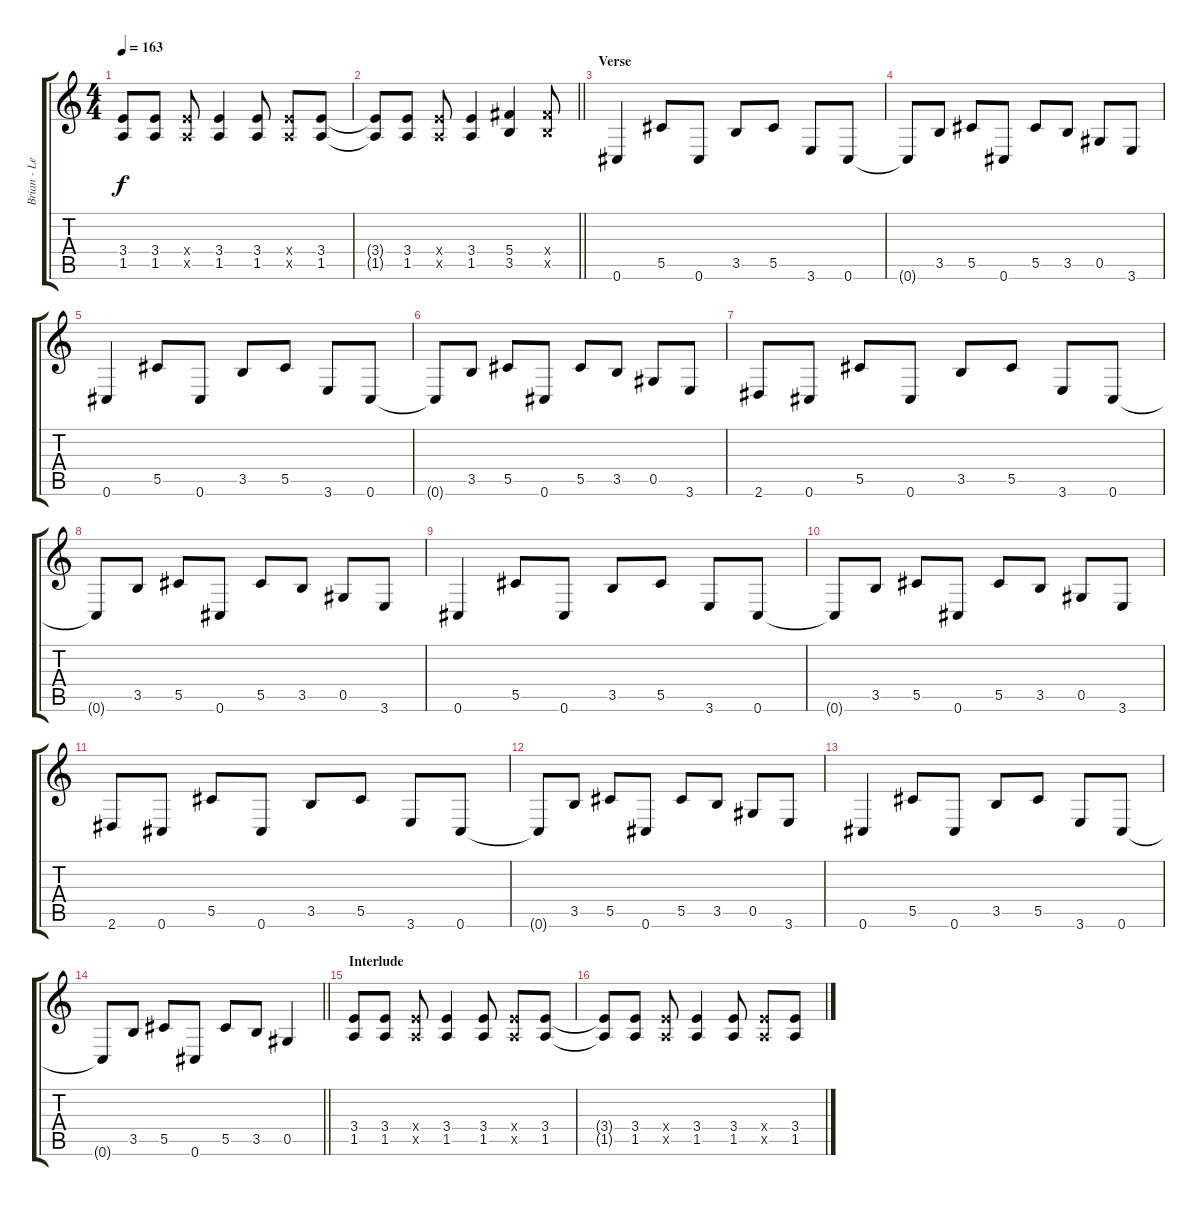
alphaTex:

\track ("Brian - Lead Gtr (1/2 Step Down Drop C#)" "Brian - Le") {instrument acousticguitarsteel}
\staff {score tabs}
\tuning (Eb4 Bb3 Gb3 Db3 Ab2 Db2) {hide}
\ts (4 4)
\tempo 163
\clef g2
\ks c
(3.4 1.5).8{dy f} (3.4 1.5).8 (3.4{x} 1.5{x}).8 (3.4 1.5).4 (3.4 1.5).8 (3.4{x} 1.5{x}).8 (3.4 1.5).8 |
\barLineRight lightlight
(3.4{t} 1.5{t}).8 (3.4 1.5).8 (3.4{x} 1.5{x}).8 (3.4 1.5).4 (5.4 3.5).4 (5.4{x} 3.5{x}).8 |
\section ("" "Verse")
0.6.4 5.5.8 0.6.8 3.5.8 5.5.8 3.6.8 0.6.8 |
0.6{t}.8 3.5.8 5.5.8 0.6.8 5.5.8 3.5.8 0.5.8 3.6.8 |
0.6.4 5.5.8 0.6.8 3.5.8 5.5.8 3.6.8 0.6.8 |
0.6{t}.8 3.5.8 5.5.8 0.6.8 5.5.8 3.5.8 0.5.8 3.6.8 |
2.6.8 0.6.8 5.5.8 0.6.8 3.5.8 5.5.8 3.6.8 0.6.8 |
0.6{t}.8 3.5.8 5.5.8 0.6.8 5.5.8 3.5.8 0.5.8 3.6.8 |
0.6.4 5.5.8 0.6.8 3.5.8 5.5.8 3.6.8 0.6.8 |
0.6{t}.8 3.5.8 5.5.8 0.6.8 5.5.8 3.5.8 0.5.8 3.6.8 |
2.6.8 0.6.8 5.5.8 0.6.8 3.5.8 5.5.8 3.6.8 0.6.8 |
0.6{t}.8 3.5.8 5.5.8 0.6.8 5.5.8 3.5.8 0.5.8 3.6.8 |
0.6.4 5.5.8 0.6.8 3.5.8 5.5.8 3.6.8 0.6.8 |
\barLineRight lightlight
0.6{t}.8 3.5.8 5.5.8 0.6.8 5.5.8 3.5.8 0.5.4 |
\section ("" "Interlude")
(3.4 1.5).8 (3.4 1.5).8 (3.4{x} 1.5{x}).8 (3.4 1.5).4 (3.4 1.5).8 (3.4{x} 1.5{x}).8 (3.4 1.5).8 |
(3.4{t} 1.5{t}).8 (3.4 1.5).8 (3.4{x} 1.5{x}).8 (3.4 1.5).4 (3.4 1.5).8 (3.4{x} 1.5{x}).8 (3.4 1.5).8
